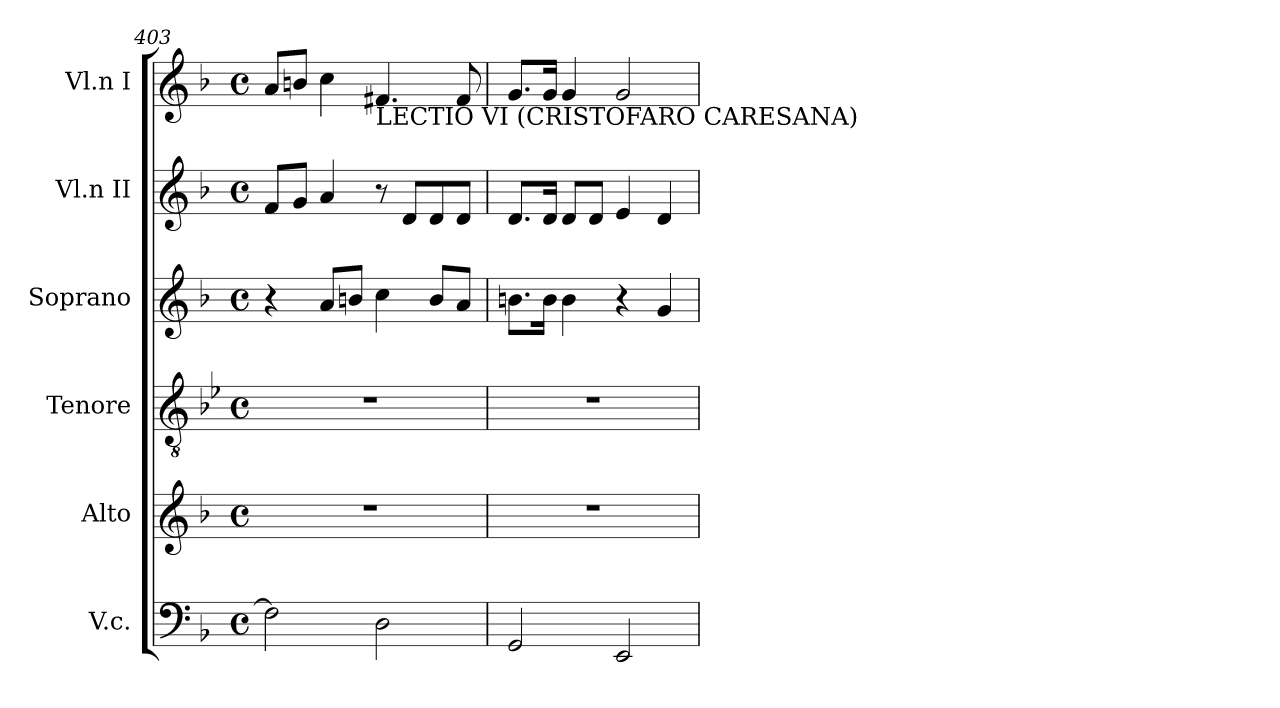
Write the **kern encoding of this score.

**kern	**kern	**kern	**kern	**kern	**kern
*part6	*part5	*part4	*part3	*part2	*part1
*staff6	*staff5	*staff4	*staff3	*staff2	*staff1
*I"V.c.	*I"Alto	*I"Tenore	*I"Soprano	*I"Vl.n II	*I"Vl.n I
*I'V.c.	*I'Alto	*I'Tenore	*I'Soprano	*I'Vl.n II	*I'Vl.n I
*clefF4	*clefG2	*clefGv2	*clefG2	*clefG2	*clefG2
*k[b-]	*k[b-]	*k[b-e-]	*k[b-]	*k[b-]	*k[b-]
*F:	*F:	*B-:	*F:	*F:	*F:
*M4/4	*M4/4	*M4/4	*M4/4	*M4/4	*M4/4
*met(c)	*met(c)	*met(c)	*met(c)	*met(c)	*met(c)
=403	=403	=403	=403	=403	=403
2F\]	1r	1r	4r	8f/L	8a/L
.	.	.	.	8g/J	8bn/J
.	.	.	8a/L	4a/	4cc\
.	.	.	8bn/J	.	.
!	!	!	!	!	!LO:TX:b:t=LECTIO VI (CRISTOFARO CARESANA)
2D\	.	.	4cc\	8r	4.f#X/
.	.	.	.	8d/L	.
.	.	.	8b/L	8d/	.
.	.	.	8a/J	8d/J	8f#/
=404	=404	=404	=404	=404	=404
2GG/	1r	1r	8.bn\L	8.d/L	8.g/L
.	.	.	16b\Jk	16d/Jk	16g/Jk
.	.	.	4b\	8d/L	4g/
.	.	.	.	8d/J	.
2EE/	.	.	4r	4e/	2g/
.	.	.	4g/	4d/	.
=	=	=	=	=	=
*-	*-	*-	*-	*-	*-
